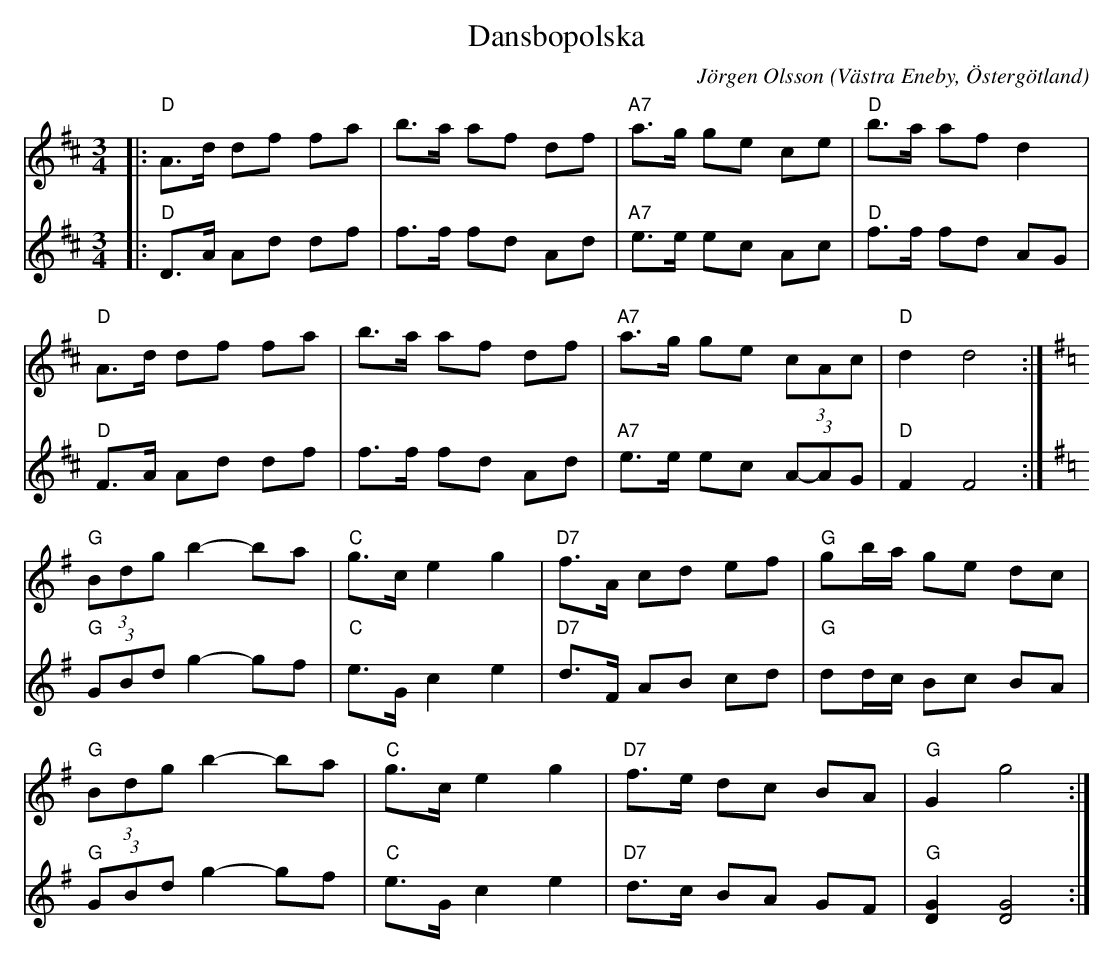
X:1
T:Dansbopolska
C:Jörgen Olsson
O:Västra Eneby, Östergötland
M:3/4
L:1/8
K:D
V:1
|:"D"A>d df fa|b>a af df|"A7"a>g ge ce|"D"b>a af d2|
"D"A>d df fa|b>a af df|"A7"a>g ge (3cAc|"D"d2 d4:|
[K:G]"G"(3Bdg b2- ba|"C"g>c e2 g2|"D7"f>A cd ef|"G" gb/a/ ge dc|
"G"(3Bdg b2- ba|"C"g>c e2 g2|"D7"f>e dc BA|"G" G2 g4:|
V:2
|:"D"D>A Ad df|f>f fd Ad|"A7"e>e ec Ac|"D"f>f fd AG|
"D"F>A Ad df|f>f fd Ad|"A7"e>e ec (3A-AG|"D"F2 F4:|
[K:G]"G"(3GBd g2- gf|"C"e>G c2 e2|"D7"d>F AB cd|"G" dd/c/ Bc BA|
"G"(3GBd g2- gf|"C"e>G c2 e2|"D7"d>c BA GF|"G" [DG]2 [DG]4:|
